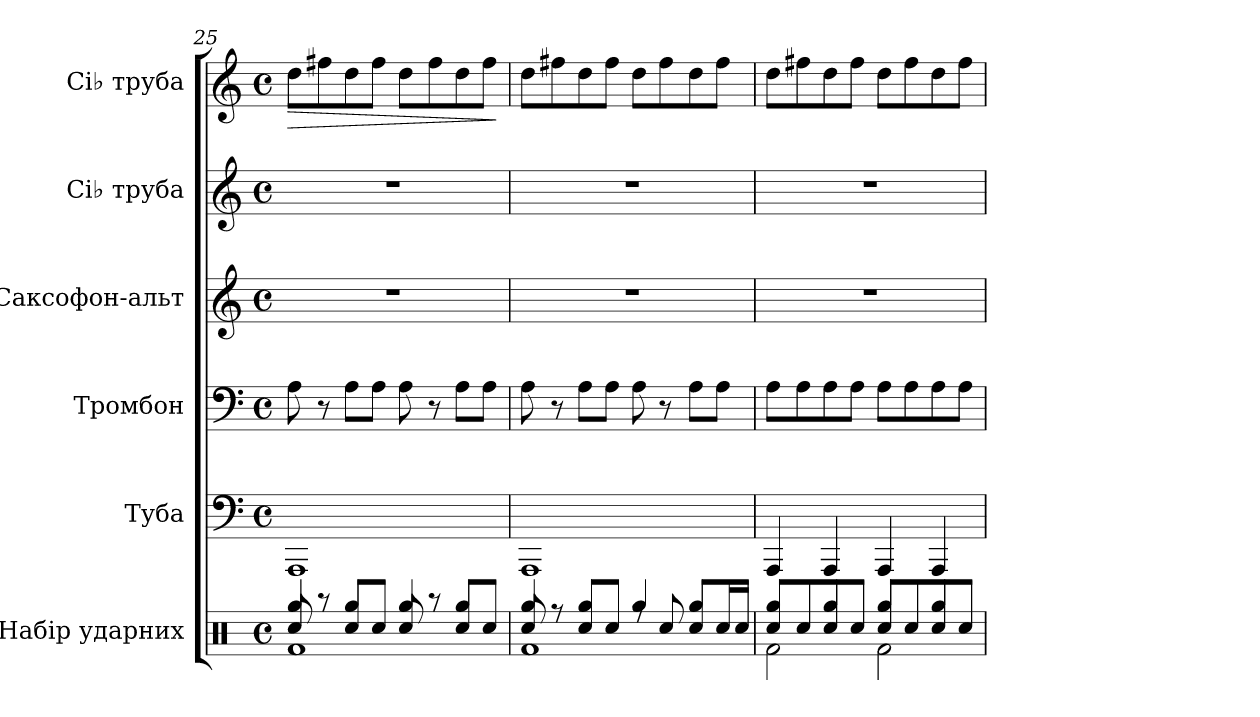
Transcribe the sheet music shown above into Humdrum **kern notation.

**kern	**kern	**kern	**kern	**kern	**kern	**dynam
*part6	*part5	*part4	*part3	*part2	*part1	*part1
*staff6	*staff5	*staff4	*staff3	*staff2	*staff1	*staff1
*I"Набір ударних	*I"Туба	*I"Тромбон	*I"Саксофон-альт	*I"Сі♭ труба	*I"Сі♭ труба	*
*clefX	*clefF4	*clefF4	*clefG2	*clefG2	*clefG2	*
*	*	*	*ITrd5c9	*ITrd1c2	*ITrd1c2	*
*k[]	*k[]	*k[]	*k[b-e-a-]	*k[b-e-]	*k[b-e-]	*
*M4/4	*M4/4	*M4/4	*M4/4	*M4/4	*M4/4	*
*met(c)	*met(c)	*met(c)	*met(c)	*met(c)	*met(c)	*
=25	=25	=25	=25	=25	=25	=25
*^	*	*	*	*	*	*
*	*^	*	*	*	*	*	*
!	!	!	!	!	!	!	!	!LO:HP:b
1Rf	8Rcc/	4Rgg/	1AAA	8A\	1r	1r	8cc\L	>
.	8raa	.	.	8r	.	.	8een\	.
.	8Rcc/L	4Rgg/	.	8A\L	.	.	8cc\	.
.	8Rcc/J	.	.	8A\J	.	.	8ee\J	.
.	8Rcc/	4Rgg/	.	8A\	.	.	8cc\L	.
.	8raa	.	.	8r	.	.	8ee\	.
.	8Rcc/L	4Rgg/	.	8A\L	.	.	8cc\	.
.	8Rcc/J	.	.	8A\J	.	.	8ee\J	.
*v	*v	*v	*	*	*	*	*	*
.	.	.	.	.	.	]
!!LO:PB:g=z
=26	=26	=26	=26	=26	=26	=26
*^	*	*	*	*	*	*
*	*^	*	*	*	*	*	*
1Rf	8Rcc/	4Rgg/	1AAA	8A\	1r	1r	8cc\L	.
.	8rff	.	.	8r	.	.	8een\	.
.	8Rcc/L	4Rgg/	.	8A\L	.	.	8cc\	.
.	8Rcc/J	.	.	8A\J	.	.	8ee\J	.
.	8rff	4Rgg/	.	8A\	.	.	8cc\L	.
.	8Rcc/	.	.	8r	.	.	8ee\	.
.	8Rcc/L	4Rgg/	.	8A\L	.	.	8cc\	.
.	16Rcc/L	.	.	8A\J	.	.	8ee\J	.
.	16Rcc/JJ	.	.	.	.	.	.	.
=27	=27	=27	=27	=27	=27	=27	=27	=27
2Rf\	8Rcc/L	4Rgg/	4AAA/	8A\L	1r	1r	8cc\L	.
.	8Rcc/	.	.	8A\	.	.	8een\	.
.	8Rcc/	4Rgg/	4AAA/	8A\	.	.	8cc\	.
.	8Rcc/J	.	.	8A\J	.	.	8ee\J	.
2Rf\	8Rcc/L	4Rgg/	4AAA/	8A\L	.	.	8cc\L	.
.	8Rcc/	.	.	8A\	.	.	8ee\	.
.	8Rcc/	4Rgg/	4AAA/	8A\	.	.	8cc\	.
.	8Rcc/J	.	.	8A\J	.	.	8ee\J	.
*v	*v	*v	*	*	*	*	*	*
=	=	=	=	=	=	=
*-	*-	*-	*-	*-	*-	*-
